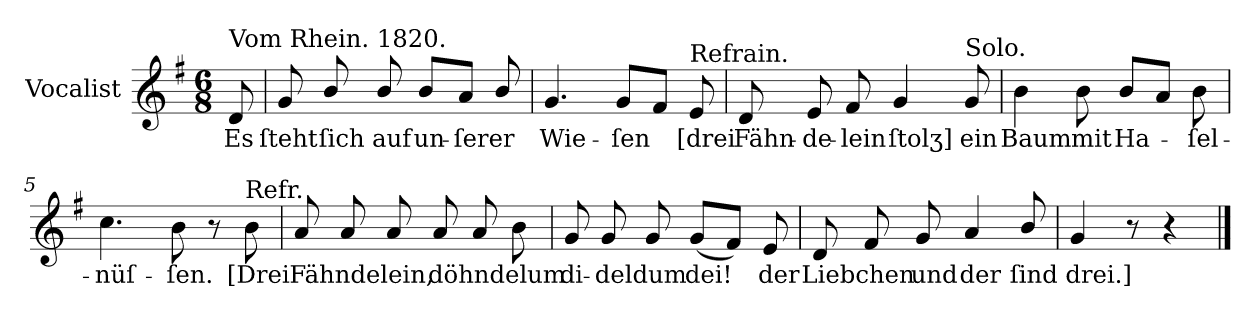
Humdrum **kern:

**kern	**text
*part1	*part1
*staff1	*staff1
*I"Vocalist	*
*k[f#]	*
*G:	*
*M6/8	*
=	=
!LO:TX:a:t=Vom Rhein. 1820.	!
8d	Es
=1	=1
8g	ſteht
8b/	ſich
8b/	auf
8bL	un-
8aJ	-ſerer
8b/	.
=2	=2
4.g	Wie-
8gL	-ſen
8f#J	.
!LO:TX:a:t=Refrain.	!
8e	[drei
=3	=3
8d	Fähn-
8e	-de-
8f#	-lein
4g	ſtolʒ]
!LO:TX:a:t=Solo.	!
8g	ein
=4	=4
4b	Baum
8b	mit
8bL	Ha-
8aJ	.
8b	-ſel-
=5	=5
4.cc	-nüſ-
8b	-ſen.
8r	.
!LO:TX:a:t=Refr.	!
8b	[Drei
=6	=6
8a	Fähndelein,
8a	.
8a	.
8a	döhndelum
8a	.
8b	.
=7	=7
8g	di-
8g	-deldum
8g	.
(8gL	dei!
8f#J)	.
8e	der
=8	=8
8d	Liebchen
8f#	.
8g	und
4a	der
8b/	ſind
=9	=9
4g	drei.]
8r	.
4r	.
==	==
*-	*-
